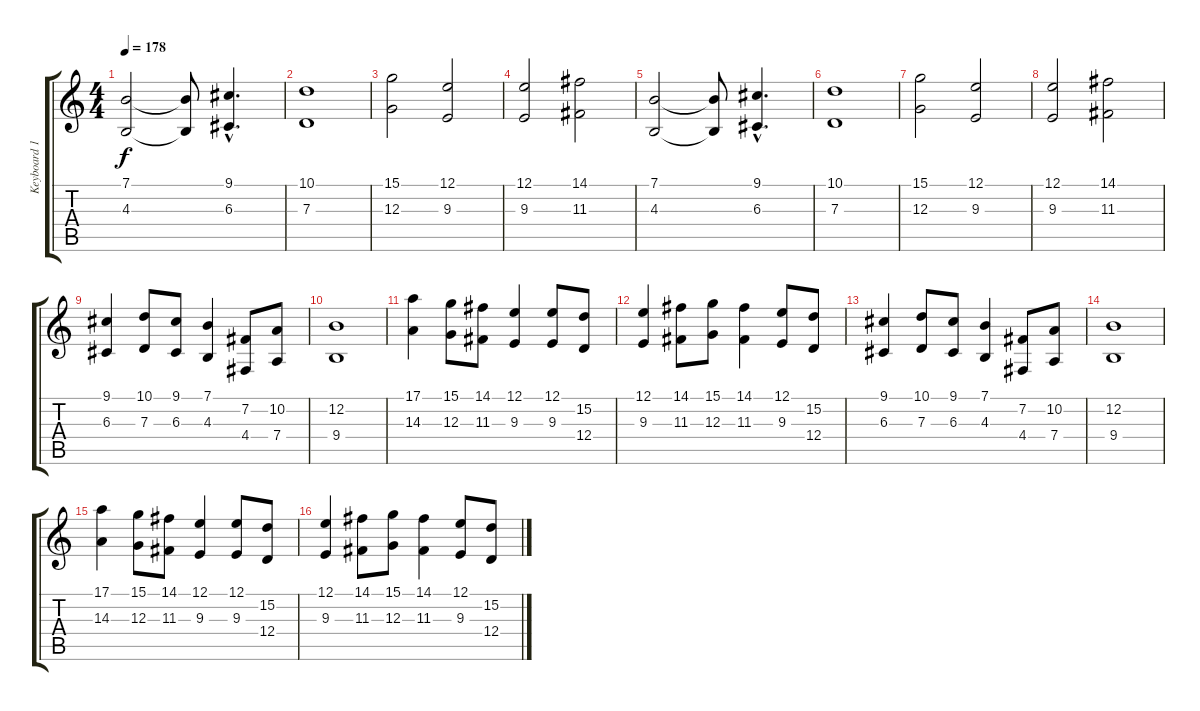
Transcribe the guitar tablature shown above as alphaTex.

\track ("Keyboard 1" "Keyboard 1") {instrument stringensemble1}
\staff {score tabs}
\tuning (E4 B3 G3 D3 A2 E2) {hide}
\ts (4 4)
\tempo 178
\clef g2
\ks c
(7.1 4.3).2{dy f} (7.1{t} 4.3{t}).8 (9.1{hac} 6.3{hac}).4{d} |
(10.1 7.3).1 |
(15.1 12.3).2 (12.1 9.3).2 |
(12.1 9.3).2 (14.1 11.3).2 |
(7.1 4.3).2 (7.1{t} 4.3{t}).8 (9.1{hac} 6.3{hac}).4{d} |
(10.1 7.3).1 |
(15.1 12.3).2 (12.1 9.3).2 |
(12.1 9.3).2 (14.1 11.3).2 |
\section ("" "")
(9.1 6.3).4 (10.1 7.3).8 (9.1 6.3).8 (7.1 4.3).4 (7.2 4.4).8 (10.2 7.4).8 |
(12.2 9.4).1 |
(17.1 14.3).4 (15.1 12.3).8 (14.1 11.3).8 (12.1 9.3).4 (12.1 9.3).8 (15.2 12.4).8 |
(12.1 9.3).4 (14.1 11.3).8 (15.1 12.3).8 (14.1 11.3).4 (12.1 9.3).8 (15.2 12.4).8 |
(9.1 6.3).4 (10.1 7.3).8 (9.1 6.3).8 (7.1 4.3).4 (7.2 4.4).8 (10.2 7.4).8 |
(12.2 9.4).1 |
(17.1 14.3).4 (15.1 12.3).8 (14.1 11.3).8 (12.1 9.3).4 (12.1 9.3).8 (15.2 12.4).8 |
(12.1 9.3).4 (14.1 11.3).8 (15.1 12.3).8 (14.1 11.3).4 (12.1 9.3).8 (15.2 12.4).8
